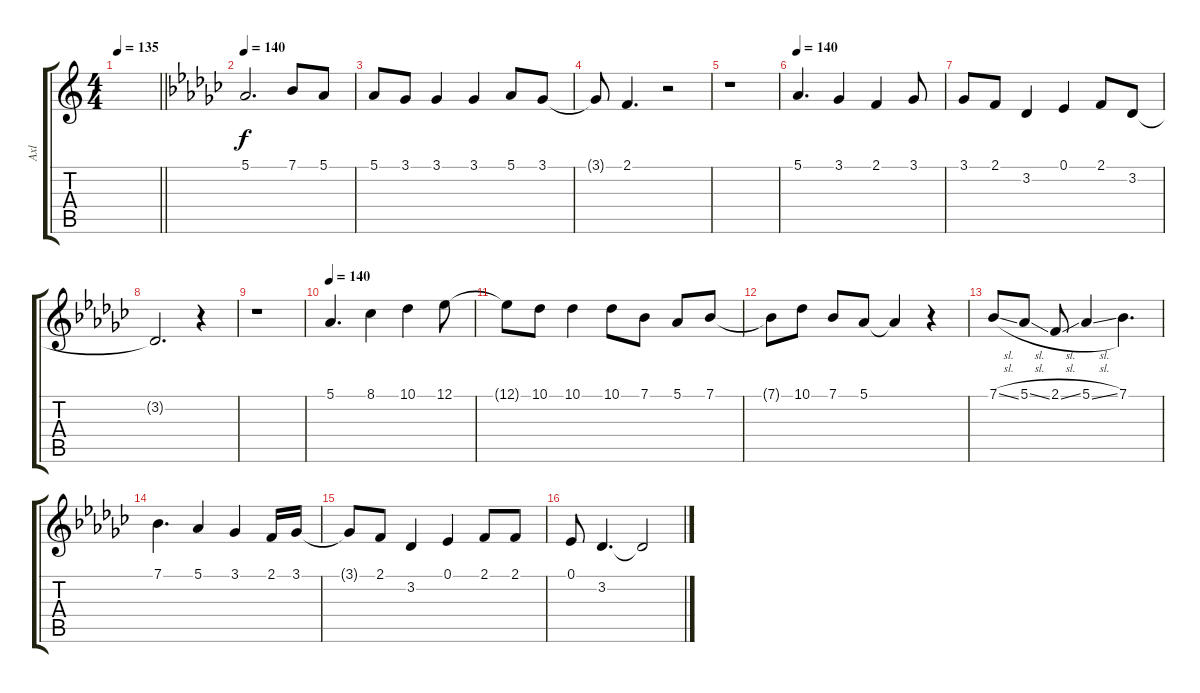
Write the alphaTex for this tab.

\track ("Axl" "Axl") {instrument lead1square}
\staff {score tabs}
\tuning (Eb4 Bb3 Gb3 Db3 Ab2 Eb2) {hide}
\ts (4 4)
\tempo 135
\clef g2
\barLineRight lightlight
\ks c
|
\section ("" "")
\tempo 140
\ks gb
5.1.2{d} 7.1.8 5.1.8 |
5.1.8 3.1.8 3.1.4 3.1.4 5.1.8 3.1.8 |
3.1{t}.8 2.1.4{d} r.2 |
r.1 |
\tempo 140
5.1.4{d} 3.1.4 2.1.4 3.1.8 |
3.1.8 2.1.8 3.2.4 0.1.4 2.1.8 3.2.8 |
3.2{t}.2{d} r.4 |
r.1 |
\tempo 140
5.1.4{d} 8.1.4 10.1.4 12.1.8 |
12.1{t}.8 10.1.8 10.1.4 10.1.8 7.1.8 5.1.8 7.1.8 |
7.1{t}.8 10.1.8 7.1.8 5.1.8 5.1{t}.4 r.4 |
7.1{sl}.8 5.1{sl}.8 2.1{sl}.8 5.1{sl}.4 7.1.4{d} |
7.1.4{d} 5.1.4 3.1.4 2.1.16 3.1.16 |
3.1{t}.8 2.1.8 3.2.4 0.1.4 2.1.8 2.1.8 |
0.1.8 3.2.4{d} 3.2{t}.2
